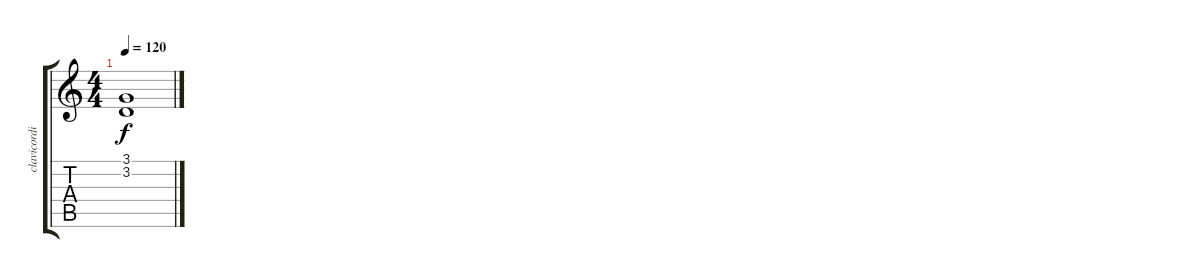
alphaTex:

\track ("clavicordio" "clavicordi") {instrument churchorgan}
\staff {score tabs}
\tuning (E4 B3 G3 D3 A2 E2) {hide}
\ts (4 4)
\tempo 120
\clef g2
\ks c
(3.1{t} 3.2{t}).1{dy f}
